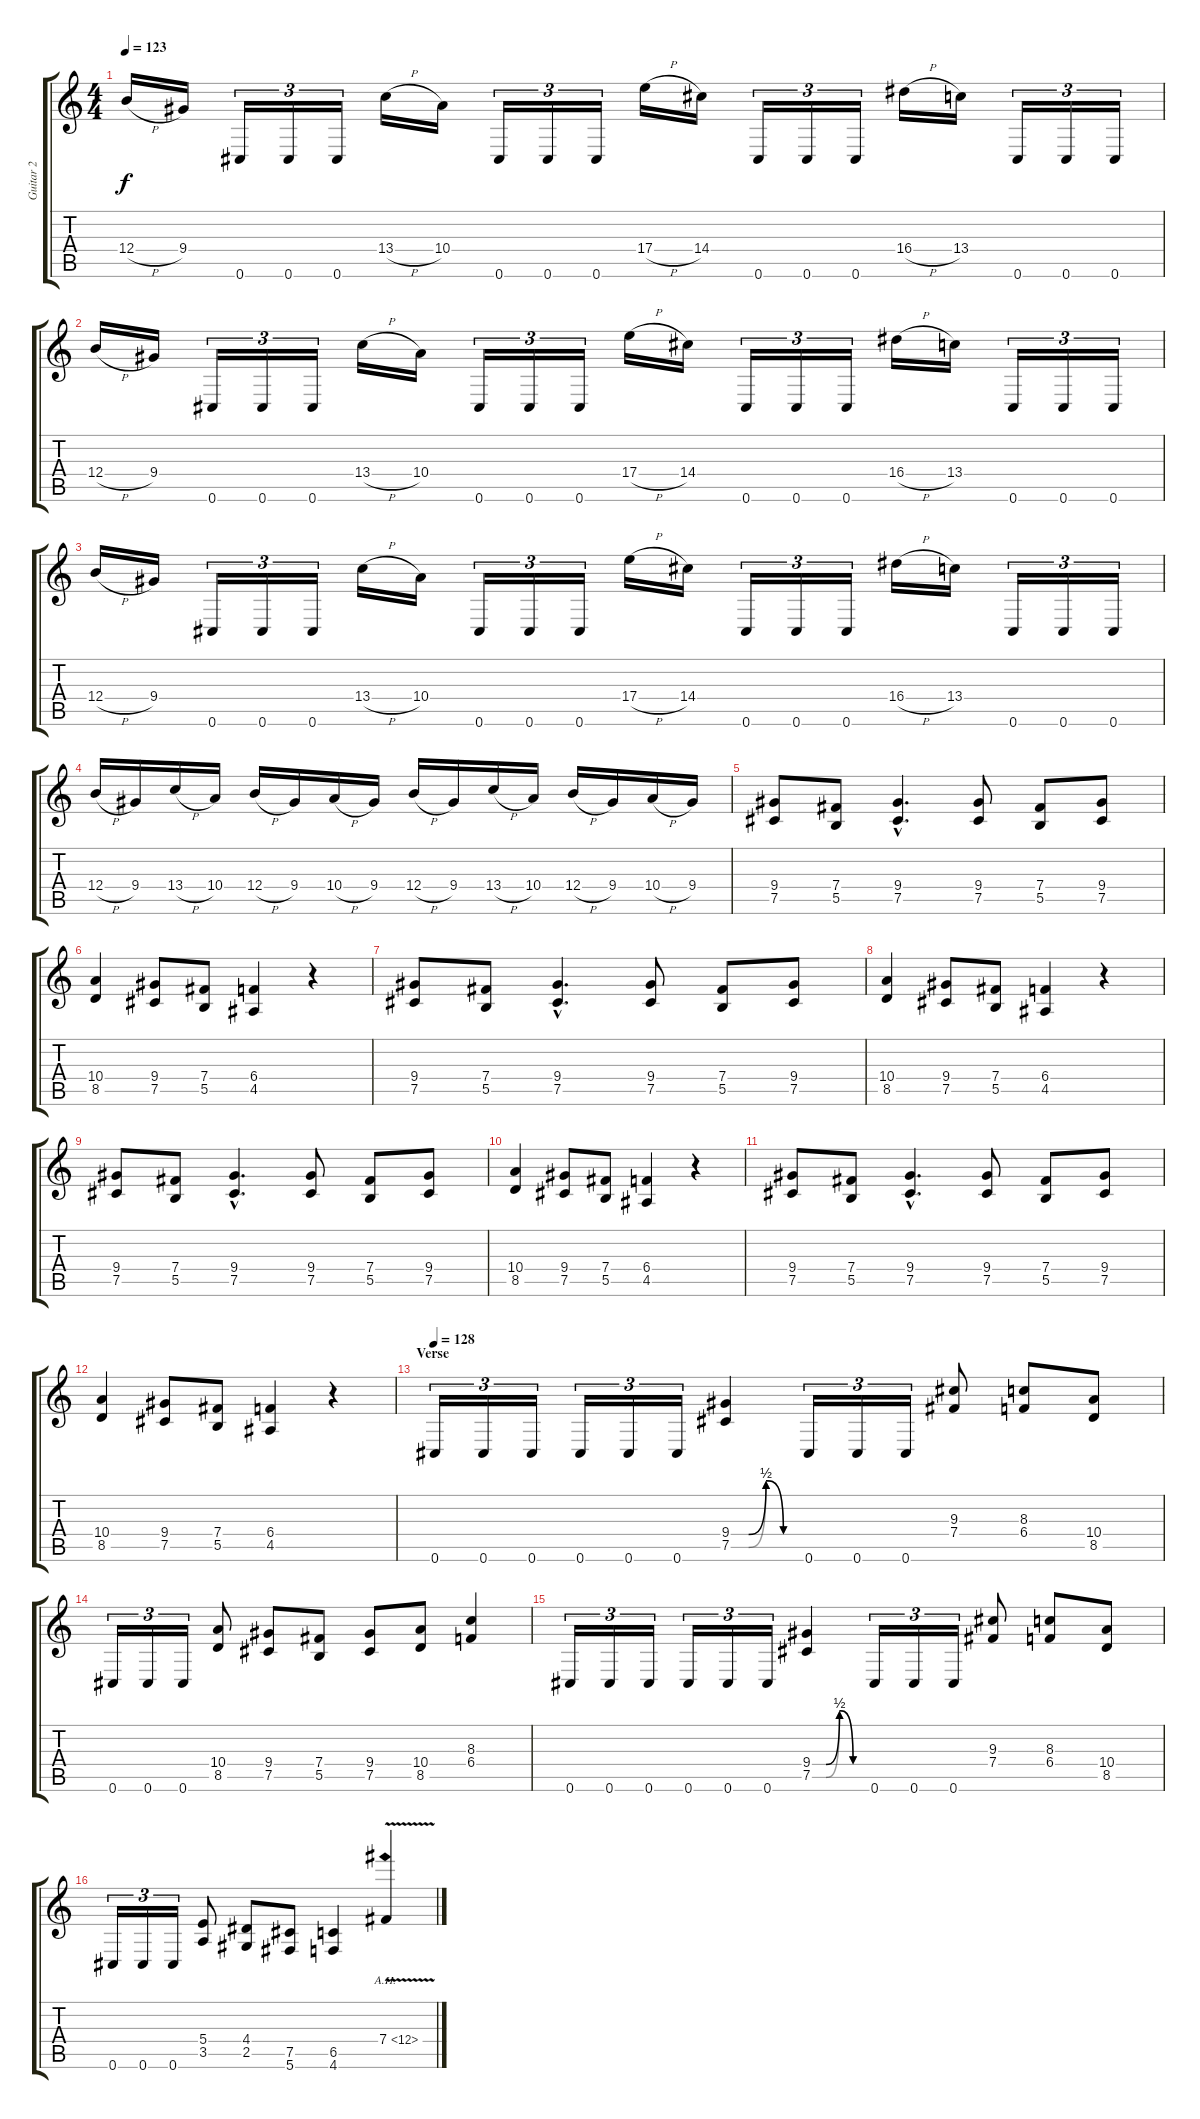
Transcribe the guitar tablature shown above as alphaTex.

\track ("Guitar 2" "Guitar 2") {instrument distortionguitar}
\staff {score tabs}
\tuning (Db4 Ab3 E3 B2 Gb2 Db2) {hide}
\ts (4 4)
\section ("" "")
\tempo 123
\clef g2
\ks c
12.4{h}.16{dy f} 9.4.16 0.6.16{tu (3 2)} 0.6.16{tu (3 2)} 0.6.16{tu (3 2)} 13.4{h}.16 10.4.16 0.6.16{tu (3 2)} 0.6.16{tu (3 2)} 0.6.16{tu (3 2)} 17.4{h}.16 14.4.16 0.6.16{tu (3 2)} 0.6.16{tu (3 2)} 0.6.16{tu (3 2)} 16.4{h}.16 13.4.16 0.6.16{tu (3 2)} 0.6.16{tu (3 2)} 0.6.16{tu (3 2)} |
12.4{h}.16 9.4.16 0.6.16{tu (3 2)} 0.6.16{tu (3 2)} 0.6.16{tu (3 2)} 13.4{h}.16 10.4.16 0.6.16{tu (3 2)} 0.6.16{tu (3 2)} 0.6.16{tu (3 2)} 17.4{h}.16 14.4.16 0.6.16{tu (3 2)} 0.6.16{tu (3 2)} 0.6.16{tu (3 2)} 16.4{h}.16 13.4.16 0.6.16{tu (3 2)} 0.6.16{tu (3 2)} 0.6.16{tu (3 2)} |
12.4{h}.16 9.4.16 0.6.16{tu (3 2)} 0.6.16{tu (3 2)} 0.6.16{tu (3 2)} 13.4{h}.16 10.4.16 0.6.16{tu (3 2)} 0.6.16{tu (3 2)} 0.6.16{tu (3 2)} 17.4{h}.16 14.4.16 0.6.16{tu (3 2)} 0.6.16{tu (3 2)} 0.6.16{tu (3 2)} 16.4{h}.16 13.4.16 0.6.16{tu (3 2)} 0.6.16{tu (3 2)} 0.6.16{tu (3 2)} |
12.4{h}.16 9.4.16 13.4{h}.16 10.4.16 12.4{h}.16 9.4.16 10.4{h}.16 9.4.16 12.4{h}.16 9.4.16 13.4{h}.16 10.4.16 12.4{h}.16 9.4.16 10.4{h}.16 9.4.16 |
\section ("" "")
(9.4 7.5).8 (7.4 5.5).8 (9.4{hac} 7.5{hac}).4{d} (9.4 7.5).8 (7.4 5.5).8 (9.4 7.5).8 |
(10.4 8.5).4 (9.4 7.5).8 (7.4 5.5).8 (6.4 4.5).4 r.4 |
(9.4 7.5).8 (7.4 5.5).8 (9.4{hac} 7.5{hac}).4{d} (9.4 7.5).8 (7.4 5.5).8 (9.4 7.5).8 |
(10.4 8.5).4 (9.4 7.5).8 (7.4 5.5).8 (6.4 4.5).4 r.4 |
(9.4 7.5).8 (7.4 5.5).8 (9.4{hac} 7.5{hac}).4{d} (9.4 7.5).8 (7.4 5.5).8 (9.4 7.5).8 |
(10.4 8.5).4 (9.4 7.5).8 (7.4 5.5).8 (6.4 4.5).4 r.4 |
(9.4 7.5).8 (7.4 5.5).8 (9.4{hac} 7.5{hac}).4{d} (9.4 7.5).8 (7.4 5.5).8 (9.4 7.5).8 |
(10.4 8.5).4 (9.4 7.5).8 (7.4 5.5).8 (6.4 4.5).4 r.4 |
\section ("" "Verse")
\tempo 128
0.6.16{tu (3 2)} 0.6.16{tu (3 2)} 0.6.16{tu (3 2)} 0.6.16{tu (3 2)} 0.6.16{tu (3 2)} 0.6.16{tu (3 2)} (9.4{be (custom 0 0 15 0 30 2 45 0 60 0)} 7.5{be (custom 0 0 15 0 30 2 45 0 60 0)}).4 0.6.16{tu (3 2)} 0.6.16{tu (3 2)} 0.6.16{tu (3 2)} (9.3 7.4).8 (8.3 6.4).8 (10.4 8.5).8 |
0.6.16{tu (3 2)} 0.6.16{tu (3 2)} 0.6.16{tu (3 2)} (10.4 8.5).8 (9.4 7.5).8 (7.4 5.5).8 (9.4 7.5).8 (10.4 8.5).8 (8.3 6.4).4 |
0.6.16{tu (3 2)} 0.6.16{tu (3 2)} 0.6.16{tu (3 2)} 0.6.16{tu (3 2)} 0.6.16{tu (3 2)} 0.6.16{tu (3 2)} (9.4{be (custom 0 0 15 0 30 2 45 0 60 0)} 7.5{be (custom 0 0 15 0 30 2 45 0 60 0)}).4 0.6.16{tu (3 2)} 0.6.16{tu (3 2)} 0.6.16{tu (3 2)} (9.3 7.4).8 (8.3 6.4).8 (10.4 8.5).8 |
0.6.16{tu (3 2)} 0.6.16{tu (3 2)} 0.6.16{tu (3 2)} (5.4 3.5).8 (4.4 2.5).8 (7.5 5.6).8 (6.5 4.6).4 7.4{ah 5 v}.4
